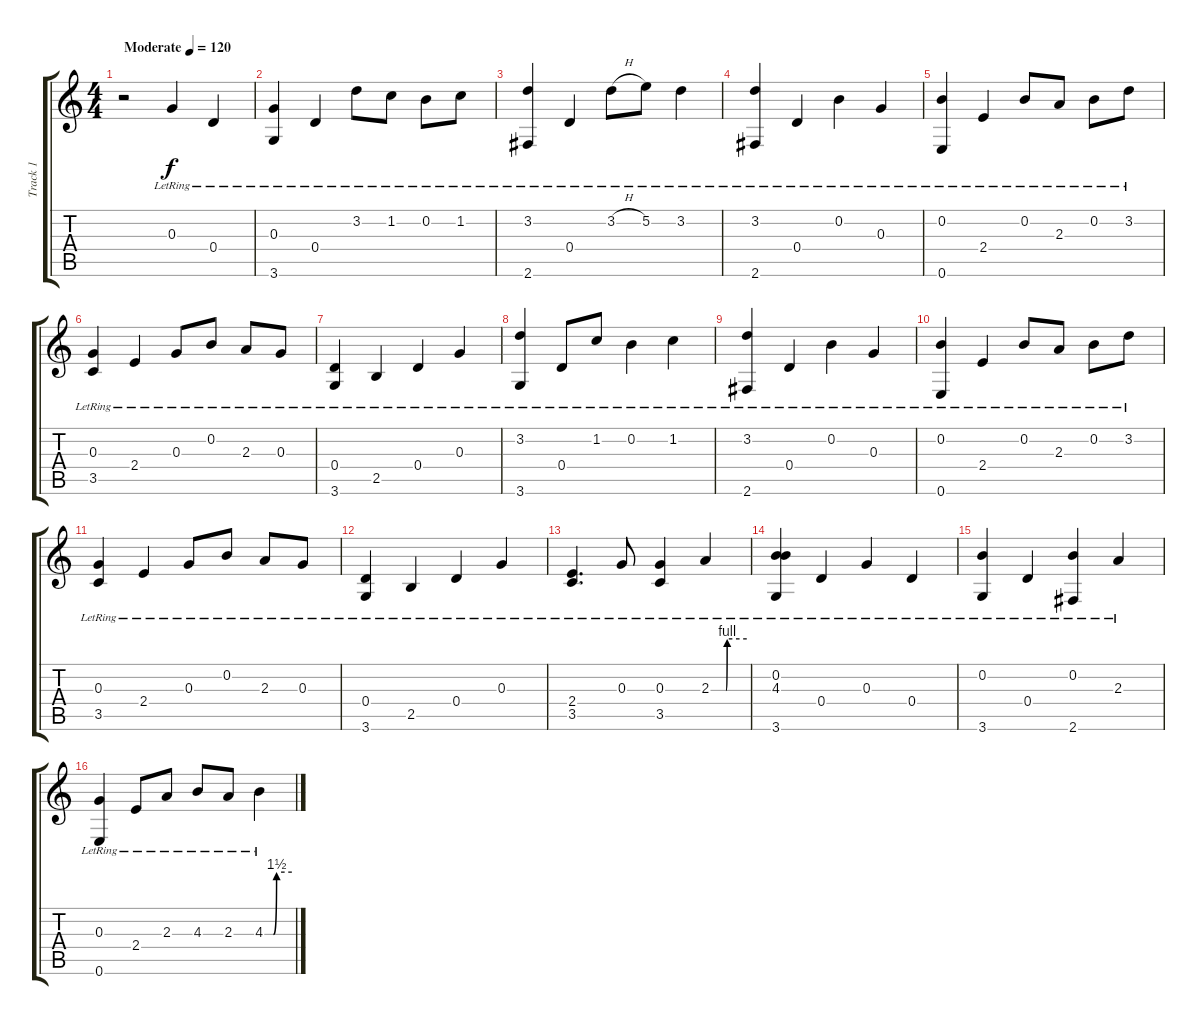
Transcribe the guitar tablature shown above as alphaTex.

\track ("Track 1" "Track 1") {instrument acousticguitarsteel}
\staff {score tabs}
\tuning (E4 B3 G3 D3 A2 E2) {hide}
\ts (4 4)
\tempo (120 "Moderate")
\clef g2
\ks c
r.2{dy f instrument acousticguitarsteel} 0.3{lr}.4 0.4{lr}.4 |
(0.3{lr} 3.6{lr}).4 0.4{lr}.4 3.2{lr}.8 1.2{lr}.8 0.2{lr}.8 1.2{lr}.8 |
(3.2{lr} 2.6{lr}).4 0.4{lr}.4 3.2{h lr}.8 5.2{lr}.8 3.2{lr}.4 |
(3.2{lr} 2.6{lr}).4 0.4{lr}.4 0.2{lr}.4 0.3{lr}.4 |
(0.2{lr} 0.6{lr}).4 2.4{lr}.4 0.2{lr}.8 2.3{lr}.8 0.2{lr}.8 3.2{lr}.8 |
(0.3{lr} 3.5{lr}).4 2.4{lr}.4 0.3{lr}.8 0.2{lr}.8 2.3{lr}.8 0.3{lr}.8 |
(0.4{lr} 3.6{lr}).4 2.5{lr}.4 0.4{lr}.4 0.3{lr}.4 |
(3.2{lr} 3.6{lr}).4 0.4{lr}.8 1.2{lr}.8 0.2{lr}.4 1.2{lr}.4 |
(3.2{lr} 2.6{lr}).4 0.4{lr}.4 0.2{lr}.4 0.3{lr}.4 |
(0.2{lr} 0.6{lr}).4 2.4{lr}.4 0.2{lr}.8 2.3{lr}.8 0.2{lr}.8 3.2{lr}.8 |
(0.3{lr} 3.5{lr}).4 2.4{lr}.4 0.3{lr}.8 0.2{lr}.8 2.3{lr}.8 0.3{lr}.8 |
(0.4{lr} 3.6{lr}).4 2.5{lr}.4 0.4{lr}.4 0.3{lr}.4 |
(2.4{lr} 3.5{lr}).4{d} 0.3{lr}.8 (0.3{lr} 3.5{lr}).4 2.3{be (custom 0 0 25 0 27 4 60 4) lr}.4 |
(0.2{lr} 4.3{lr} 3.6{lr}).4 0.4{lr}.4 0.3{lr}.4 0.4{lr}.4 |
(0.2{lr} 3.6{lr}).4 0.4{lr}.4 (0.2{lr} 2.6{lr}).4 2.3{lr}.4 |
(0.3{lr} 0.6{lr}).4 2.4{lr}.8 2.3{lr}.8 4.3{lr}.8 2.3{lr}.8 4.3{be (custom 0 0 19 0 26 6 60 6) lr}.4
